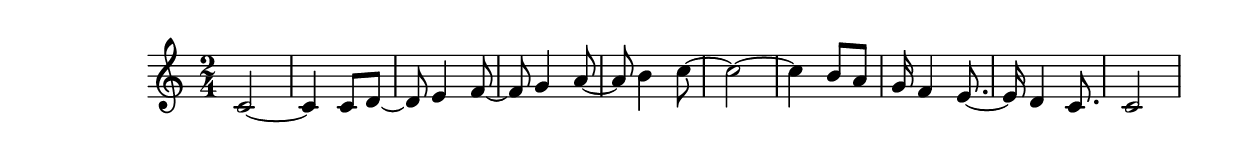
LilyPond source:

\version "2.16.0"

\header{
texidoc="

If the @code{Note_heads_engraver} is replaced by the @code{Completion_heads_engraver}, notes that cross bar lines are split into tied notes.

"
}

\layout { ragged-right= ##t }


\new Voice \with {
    \remove "Note_heads_engraver"
    \consists "Completion_heads_engraver"
} \relative c'{
  \time 2/4

  c2. c8 d4 e f g a b c2.. b8 a g16 f4 e d c8. c2 
}
